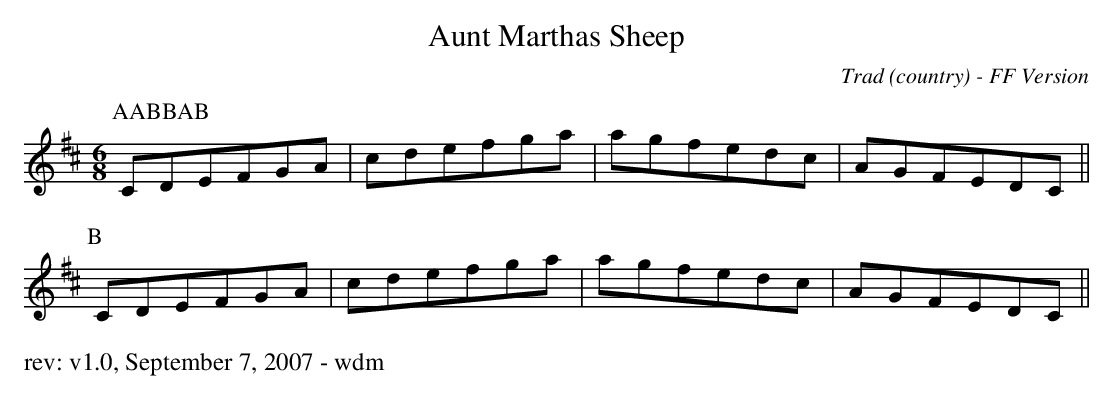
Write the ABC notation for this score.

X:1
T: Aunt Marthas Sheep
O: Trad (country) - FF Version
M: 6/8
K: Dmaj
P: AABBAB
P:A
CDEFGA|cdefga|agfedc|AGFEDC||
P:B
CDEFGA|cdefga|agfedc|AGFEDC||
